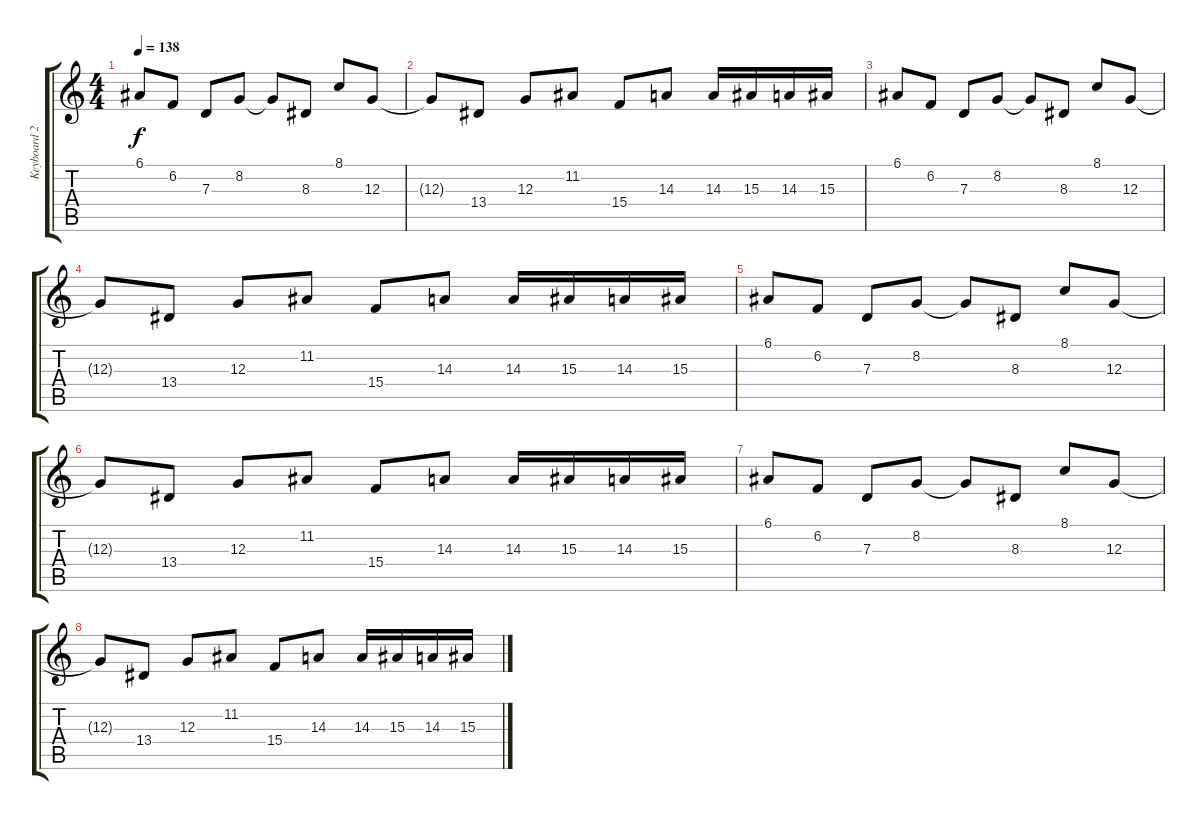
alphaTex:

\track ("Keyboard 2" "Keyboard 2") {instrument clavinet}
\staff {score tabs}
\tuning (E4 B3 G3 D3 A2 E2) {hide}
\ts (4 4)
\tempo 138
\clef g2
\ks c
6.1.8{dy f} 6.2.8 7.3.8 8.2.8 8.2{t}.8 8.3.8 8.1.8 12.3.8 |
12.3{t}.8 13.4.8 12.3.8 11.2.8 15.4.8 14.3.8 14.3.16 15.3.16 14.3.16 15.3.16 |
6.1.8 6.2.8 7.3.8 8.2.8 8.2{t}.8 8.3.8 8.1.8 12.3.8 |
12.3{t}.8 13.4.8 12.3.8 11.2.8 15.4.8 14.3.8 14.3.16 15.3.16 14.3.16 15.3.16 |
6.1.8 6.2.8 7.3.8 8.2.8 8.2{t}.8 8.3.8 8.1.8 12.3.8 |
12.3{t}.8 13.4.8 12.3.8 11.2.8 15.4.8 14.3.8 14.3.16 15.3.16 14.3.16 15.3.16 |
6.1.8 6.2.8 7.3.8 8.2.8 8.2{t}.8 8.3.8 8.1.8 12.3.8 |
12.3{t}.8 13.4.8 12.3.8 11.2.8 15.4.8 14.3.8 14.3.16 15.3.16 14.3.16 15.3.16
